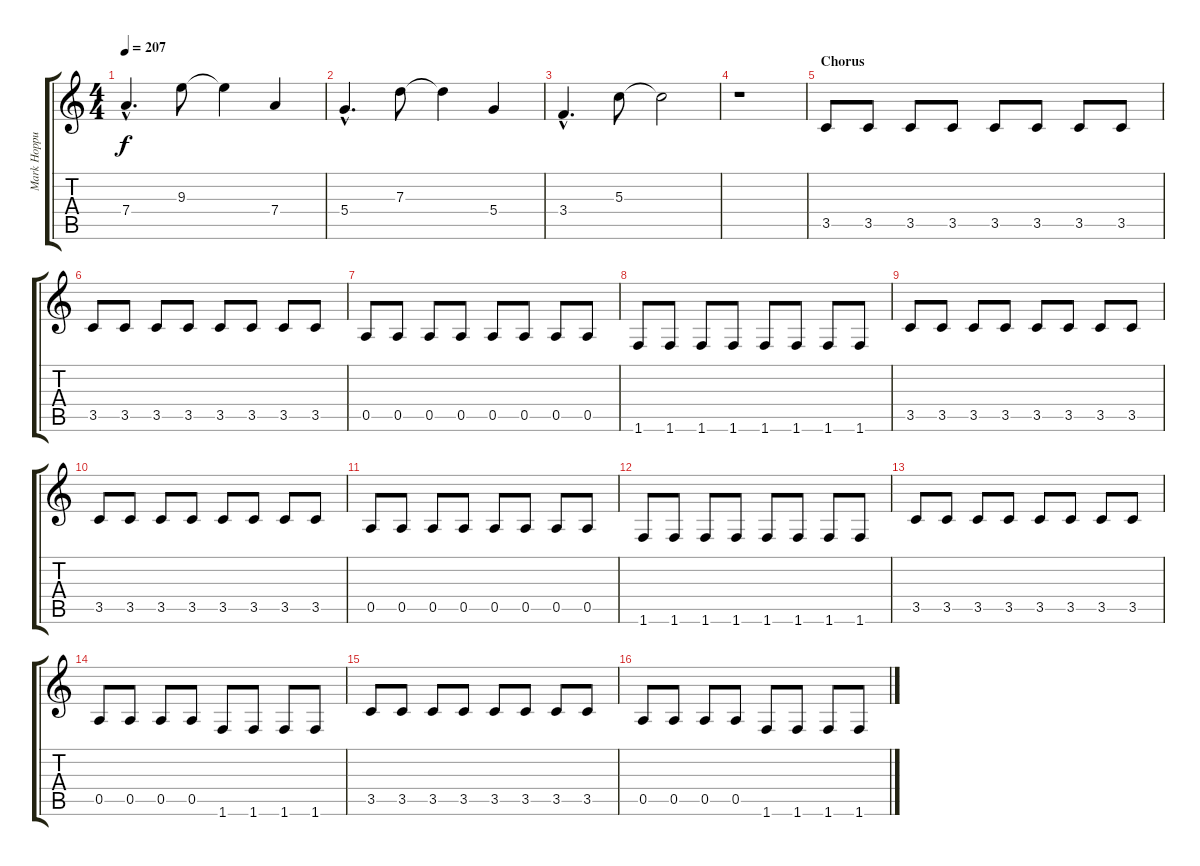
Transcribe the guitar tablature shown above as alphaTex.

\track ("Mark Hoppus" "Mark Hoppu") {instrument electricbasspick}
\staff {score tabs}
\tuning (E4 B3 G3 D3 A2 E2) {hide}
\ts (4 4)
\tempo 207
\clef g2
\ks c
7.4{hac}.4{d dy f} 9.3.8 9.3{t}.4 7.4.4 |
5.4{hac}.4{d} 7.3.8 7.3{t}.4 5.4.4 |
3.4{hac}.4{d} 5.3.8 5.3{t}.2 |
r.1 |
\section ("" "Chorus")
3.5.8 3.5.8 3.5.8 3.5.8 3.5.8 3.5.8 3.5.8 3.5.8 |
3.5.8 3.5.8 3.5.8 3.5.8 3.5.8 3.5.8 3.5.8 3.5.8 |
0.5.8 0.5.8 0.5.8 0.5.8 0.5.8 0.5.8 0.5.8 0.5.8 |
1.6.8 1.6.8 1.6.8 1.6.8 1.6.8 1.6.8 1.6.8 1.6.8 |
3.5.8 3.5.8 3.5.8 3.5.8 3.5.8 3.5.8 3.5.8 3.5.8 |
3.5.8 3.5.8 3.5.8 3.5.8 3.5.8 3.5.8 3.5.8 3.5.8 |
0.5.8 0.5.8 0.5.8 0.5.8 0.5.8 0.5.8 0.5.8 0.5.8 |
1.6.8 1.6.8 1.6.8 1.6.8 1.6.8 1.6.8 1.6.8 1.6.8 |
3.5.8 3.5.8 3.5.8 3.5.8 3.5.8 3.5.8 3.5.8 3.5.8 |
0.5.8 0.5.8 0.5.8 0.5.8 1.6.8 1.6.8 1.6.8 1.6.8 |
3.5.8 3.5.8 3.5.8 3.5.8 3.5.8 3.5.8 3.5.8 3.5.8 |
0.5.8 0.5.8 0.5.8 0.5.8 1.6.8 1.6.8 1.6.8 1.6.8
